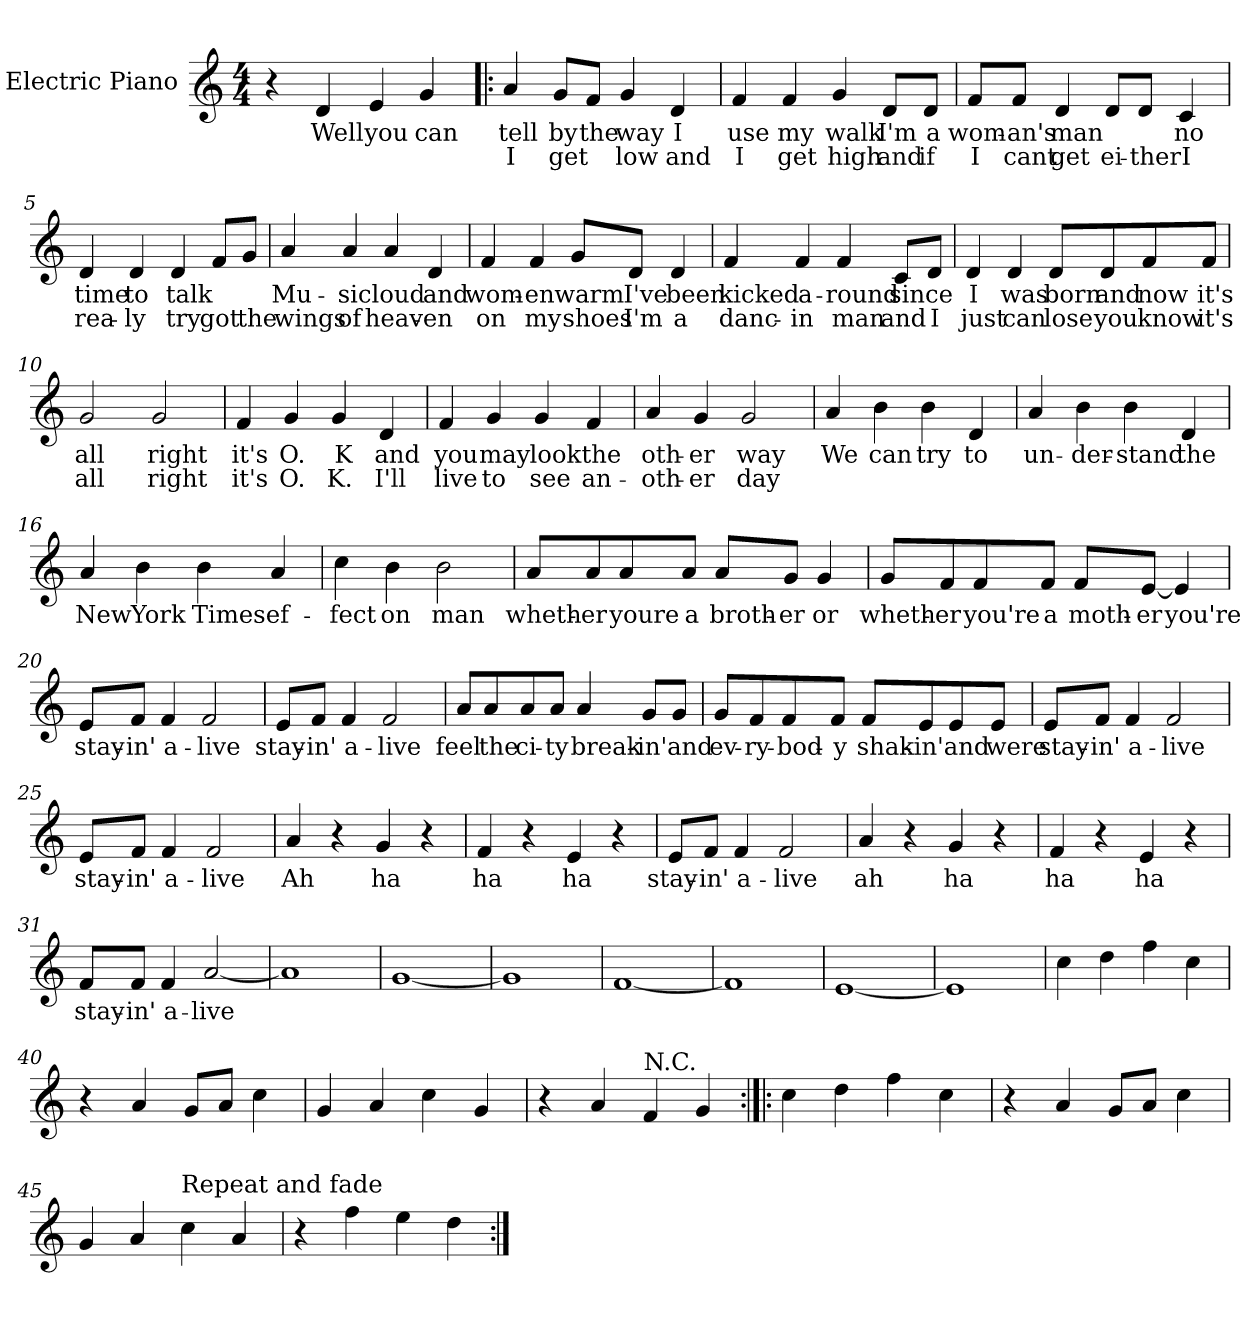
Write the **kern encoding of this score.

**kern	**text	**text
*part1	*part1	*part1
*staff1	*staff1	*staff1
*I"Electric Piano	*	*
*I'E.Pno	*	*
*clefG2	*	*
*k[]	*	*
*C:	*	*
*M4/4	*	*
=1	=1	=1
4r	.	.
4d/	Well	.
4e/	you	.
4g/	can	.
=2!|:	=2!|:	=2!|:
4a/	tell	I
8g/L	by	get
8f/J	the	.
4g/	way	low
4d/	I	and
=3	=3	=3
4f/	use	I
4f/	my	get
4g/	walk	high
8d/L	I'm	and
8d/J	a	if
=4	=4	=4
8f/L	wom-	I
8f/J	-an's	cant
4d/	man	get
8d/L	.	ei-
8d/J	.	-ther
4c/	no	I
=5	=5	=5
4d/	time	rea-
4d/	to	-ly
4d/	talk	try
8f/L	.	got
8g/J	.	the
!!LO:LB:g=z
=6	=6	=6
4a/	Mu-	wings
4a/	-sic	of
4a/	loud	heav-
4d/	and	-en
=7	=7	=7
4f/	wom-	on
4f/	-en	my
8g/L	warm	shoes
8d/J	I've	I'm
4d/	been	a
=8	=8	=8
4f/	kicked	danc-
4f/	a-	-in
4f/	-round	man
8c/L	since	and
8d/J	.	I
=9	=9	=9
4d/	I	just
4d/	was	can
8d/L	born	lose
8d/	and	you
8f/	now	know
8f/J	it's	it's
!!LO:LB:g=z
=10	=10	=10
2g/	all	all
2g/	right	right
=11	=11	=11
4f/	it's	it's
4g/	O.	O.
4g/	K	K.
4d/	and	I'll
=12	=12	=12
4f/	you	live
4g/	may	to
4g/	look	see
4f/	the	an-
=13	=13	=13
4a/	oth-	-oth-
4g/	-er	-er
2g/	way	day
!!LO:LB:g=z
=14	=14	=14
4a/	We	.
4b\	can	.
4b\	try	.
4d/	to	.
=15	=15	=15
4a/	un-	.
4b\	-der-	.
4b\	-stand	.
4d/	the	.
=16	=16	=16
4a/	New	.
4b\	York	.
4b\	Times	.
4a/	ef-	.
=17	=17	=17
4cc\	-fect	.
4b\	on	.
2b\	man	.
!!LO:LB:g=z
=18	=18	=18
8a/L	wheth-	.
8a/	-er	.
8a/	youre	.
8a/J	a	.
8a/L	broth-	.
8g/J	er	.
4g/	or	.
=19	=19	=19
8g/L	wheth-	.
8f/	-er	.
8f/	you're	.
8f/J	a	.
8f/L	moth-	.
[8e/J	-er	.
4e/]	you're	.
=20	=20	=20
8e/L	stay-	.
8f/J	-in'	.
4f/	a-	.
2f/	-live	.
=21	=21	=21
8e/L	stay-	.
8f/J	-in'	.
4f/	a-	.
2f/	-live	.
!!LO:LB:g=z
=22	=22	=22
8a/L	feel	.
8a/	the	.
8a/	ci-	.
8a/J	-ty	.
4a/	break-	.
8g/L	-in'	.
8g/J	and	.
=23	=23	=23
8g/L	ev-	.
8f/	-ry-	.
8f/	-bod-	.
8f/J	-y	.
8f/L	shak-	.
8e/	-in'	.
8e/	and	.
8e/J	were	.
=24	=24	=24
8e/L	stay-	.
8f/J	-in'	.
4f/	a-	.
2f/	-live	.
=25	=25	=25
8e/L	stay-	.
8f/J	-in'	.
4f/	a-	.
2f/	-live	.
!!LO:LB:g=z
=26	=26	=26
4a/	Ah	.
4r	.	.
4g/	ha	.
4r	.	.
=27	=27	=27
4f/	ha	.
4r	.	.
4e/	ha	.
4r	.	.
=28	=28	=28
8e/L	stay-	.
8f/J	-in'	.
4f/	a-	.
2f/	-live	.
=29	=29	=29
4a/	ah	.
4r	.	.
4g/	ha	.
4r	.	.
=30	=30	=30
4f/	ha	.
4r	.	.
4e/	ha	.
4r	.	.
=31	=31	=31
8f/L	stay-	.
8f/J	-in'	.
4f/	a-	.
[2a/	-live	.
=32	=32	=32
1a]	.	.
=33	=33	=33
[1g	.	.
=34	=34	=34
1g]	.	.
=35	=35	=35
[1f	.	.
=36	=36	=36
1f]	.	.
!!LO:LB:g=z
=37	=37	=37
[1e	.	.
=38	=38	=38
1e]	.	.
=39	=39	=39
4cc\	.	.
4dd\	.	.
4ff\	.	.
4cc\	.	.
=40	=40	=40
4r	.	.
4a/	.	.
8g/L	.	.
8a/J	.	.
4cc\	.	.
=41	=41	=41
4g/	.	.
4a/	.	.
4cc\	.	.
4g/	.	.
=42	=42	=42
4r	.	.
4a/	.	.
!LO:TX:a:t=N.C.	!	!
4f/	.	.
4g/	.	.
=43:|!|:	=43:|!|:	=43:|!|:
4cc\	.	.
4dd\	.	.
4ff\	.	.
4cc\	.	.
=44	=44	=44
4r	.	.
4a/	.	.
8g/L	.	.
8a/J	.	.
4cc\	.	.
=45	=45	=45
4g/	.	.
4a/	.	.
!LO:TX:a:t=Repeat and fade	!	!
4cc\	.	.
4a/	.	.
=46	=46	=46
4r	.	.
4ff\	.	.
4ee\	.	.
4dd\	.	.
=:|!	=:|!	=:|!
*-	*-	*-
